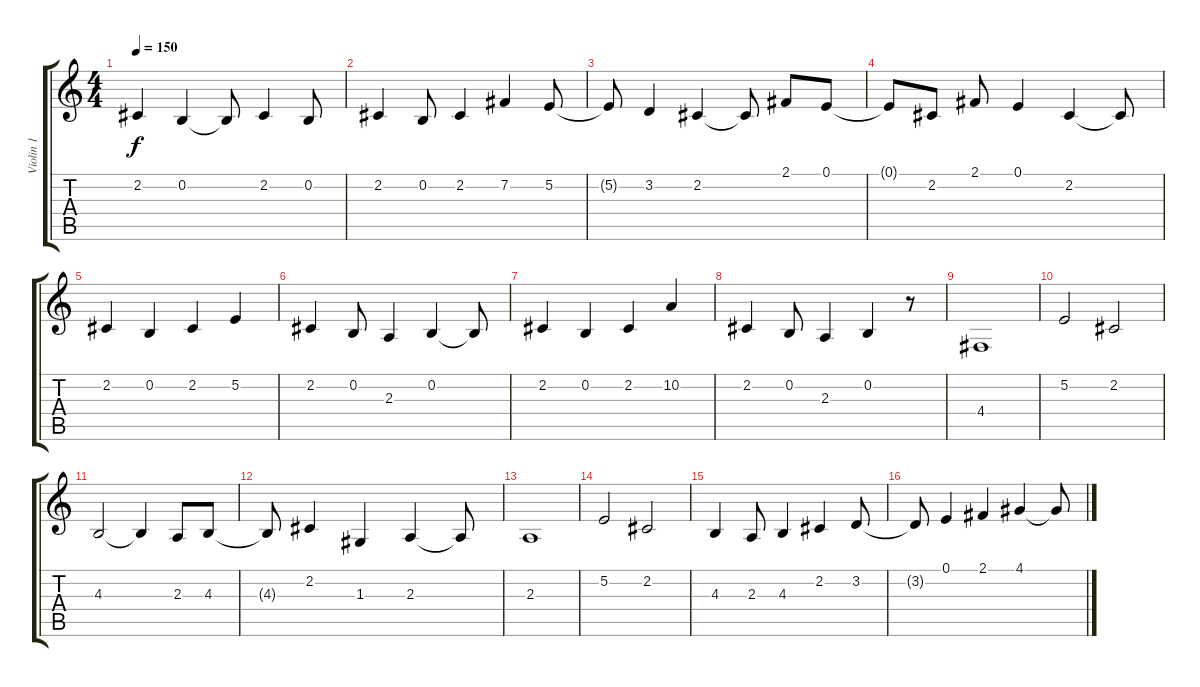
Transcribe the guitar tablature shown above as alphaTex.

\track ("Violin 1" "Violin 1") {instrument violin}
\staff {score tabs}
\tuning (E4 B3 G3 D3 A2 E2) {hide}
\ts (4 4)
\tempo 150
\clef g2
\ks c
2.2.4{dy f} 0.2.4 0.2{t}.8 2.2.4 0.2.8 |
2.2.4 0.2.8 2.2.4 7.2.4 5.2.8 |
5.2{t}.8 3.2.4 2.2.4 2.2{t}.8 2.1.8 0.1.8 |
0.1{t}.8 2.2.8 2.1.8 0.1.4 2.2.4 2.2{t}.8 |
2.2.4 0.2.4 2.2.4 5.2.4 |
2.2.4 0.2.8 2.3.4 0.2.4 0.2{t}.8 |
2.2.4 0.2.4 2.2.4 10.2.4 |
2.2.4 0.2.8 2.3.4 0.2.4 r.8 |
4.4.1 |
5.2.2 2.2.2 |
4.3.2 4.3{t}.4 2.3.8 4.3.8 |
4.3{t}.8 2.2.4 1.3.4 2.3.4 2.3{t}.8 |
2.3.1 |
5.2.2 2.2.2 |
4.3.4 2.3.8 4.3.4 2.2.4 3.2.8 |
3.2{t}.8 0.1.4 2.1.4 4.1.4 4.1{t}.8
